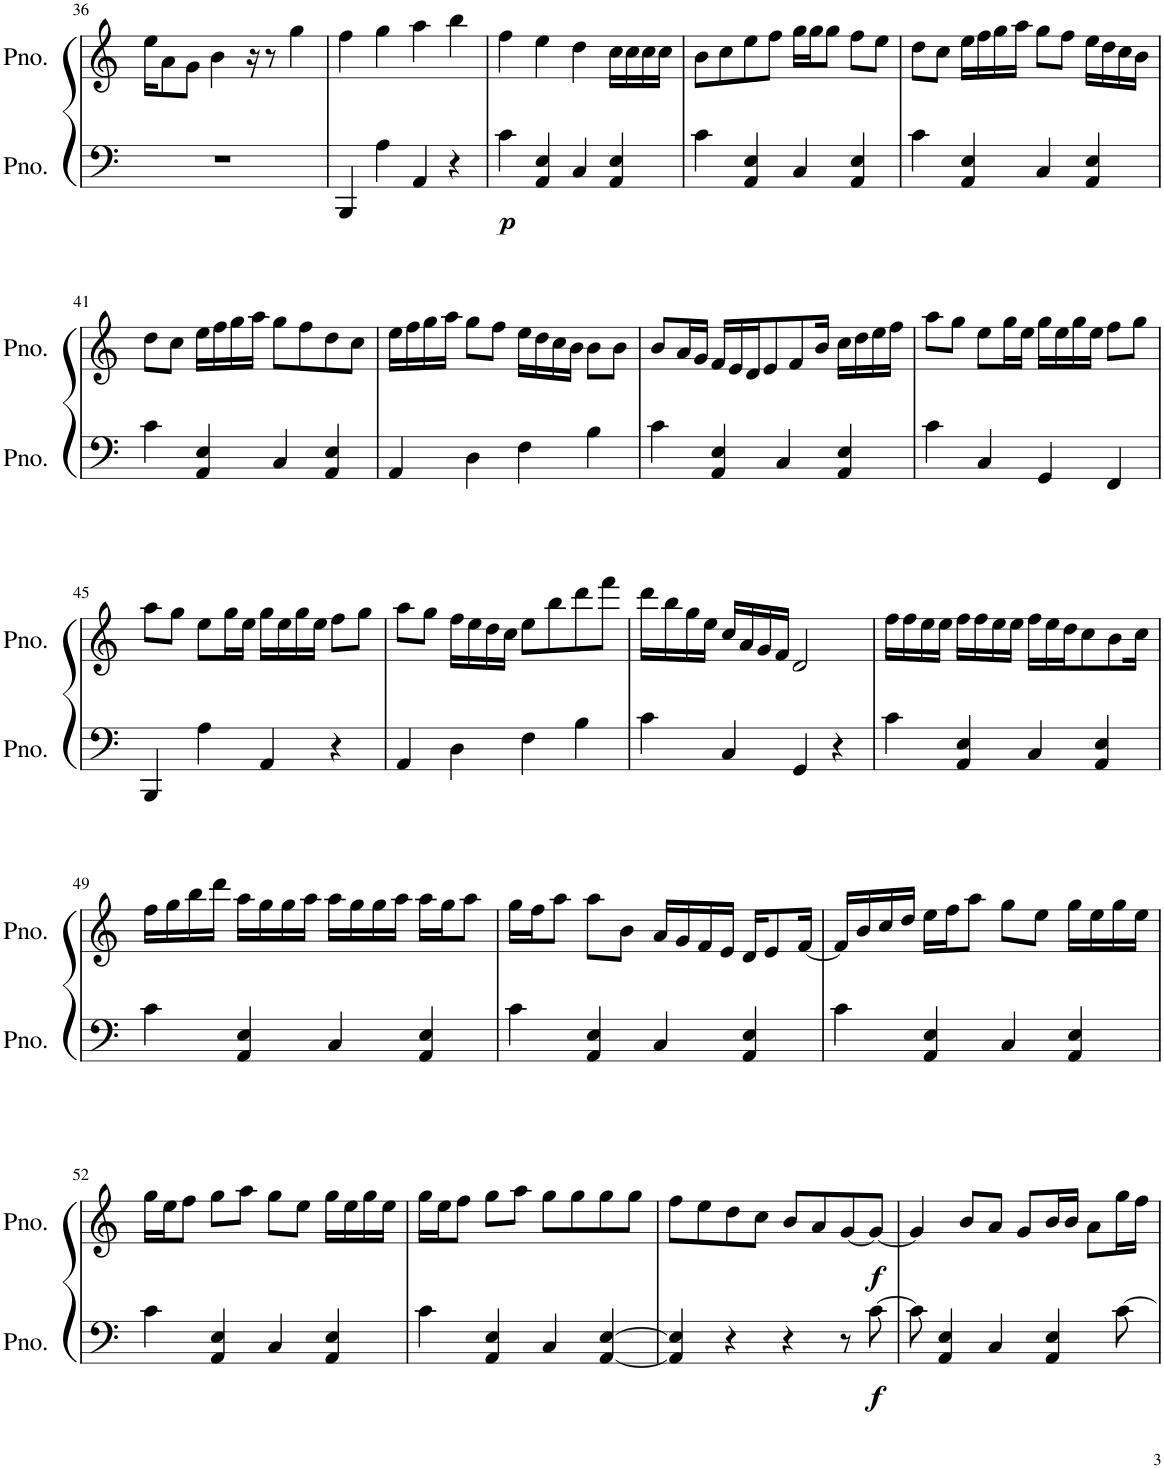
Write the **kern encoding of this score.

**kern	**dynam	**kern	**dynam
*part2	*part2	*part1	*part1
*staff2	*staff2	*staff1	*staff1
*I"Piano	*	*I"Piano	*
*I'Pno.	*	*I'Pno.	*
!!LO:PB:g=z
*clefF4	*	*clefG2	*
*k[]	*	*k[]	*
*M4/4	*	*M4/4	*
=36	=36	=36	=36
1r	.	16ee\KL	.
.	.	8a\	.
.	.	8g\J	.
.	.	4b\	.
.	.	16r	.
.	.	8r	.
.	.	4gg\	.
=37	=37	=37	=37
4BBB/	.	4ff\	.
4A\	.	4gg\	.
4AA/	.	4aa\	.
4r	.	4bb\	.
=38	=38	=38	=38
!	!LO:DY:b	!	!
4c\	p	4ff\	.
4AA/ 4E/	.	4ee\	.
4C/	.	4dd\	.
4AA/ 4E/	.	16cc\LL	.
.	.	16cc\	.
.	.	16cc\	.
.	.	16cc\JJ	.
=39	=39	=39	=39
4c\	.	8b\L	.
.	.	8cc\	.
4AA/ 4E/	.	8ee\	.
.	.	8ff\J	.
4C/	.	16gg\LL	.
.	.	16gg\J	.
.	.	8gg\J	.
4AA/ 4E/	.	8ff\L	.
.	.	8ee\J	.
=40	=40	=40	=40
4c\	.	8dd\L	.
.	.	8cc\J	.
4AA/ 4E/	.	16ee\LL	.
.	.	16ff\	.
.	.	16gg\	.
.	.	16aa\JJ	.
4C/	.	8gg\L	.
.	.	8ff\J	.
4AA/ 4E/	.	16ee\LL	.
.	.	16dd\	.
.	.	16cc\	.
.	.	16b\JJ	.
!!LO:LB:g=z
=41	=41	=41	=41
4c\	.	8dd\L	.
.	.	8cc\J	.
4AA/ 4E/	.	16ee\LL	.
.	.	16ff\	.
.	.	16gg\	.
.	.	16aa\JJ	.
4C/	.	8gg\L	.
.	.	8ff\	.
4AA/ 4E/	.	8dd\	.
.	.	8cc\J	.
=42	=42	=42	=42
4AA/	.	16ee\LL	.
.	.	16ff\	.
.	.	16gg\	.
.	.	16aa\JJ	.
4D\	.	8gg\L	.
.	.	8ff\J	.
4F\	.	16ee\LL	.
.	.	16dd\	.
.	.	16cc\	.
.	.	16b\JJ	.
4B\	.	8b\L	.
.	.	8b\J	.
=43	=43	=43	=43
4c\	.	8b/L	.
.	.	16a/L	.
.	.	16g/JJ	.
4AA/ 4E/	.	16f/LL	.
.	.	16e/	.
.	.	16d/J	.
.	.	8e/	.
4C/	.	.	.
.	.	8f/	.
.	.	16b/Jk	.
4AA/ 4E/	.	16cc\LL	.
.	.	16dd\	.
.	.	16ee\	.
.	.	16ff\JJ	.
=44	=44	=44	=44
4c\	.	8aa\L	.
.	.	8gg\J	.
4C/	.	8ee\L	.
.	.	16gg\L	.
.	.	16ee\JJ	.
4GG/	.	16gg\LL	.
.	.	16ee\	.
.	.	16gg\	.
.	.	16ee\JJ	.
4FF/	.	8ff\L	.
.	.	8gg\J	.
!!LO:LB:g=z
=45	=45	=45	=45
4BBB/	.	8aa\L	.
.	.	8gg\J	.
4A\	.	8ee\L	.
.	.	16gg\L	.
.	.	16ee\JJ	.
4AA/	.	16gg\LL	.
.	.	16ee\	.
.	.	16gg\	.
.	.	16ee\JJ	.
4r	.	8ff\L	.
.	.	8gg\J	.
=46	=46	=46	=46
4AA/	.	8aa\L	.
.	.	8gg\J	.
4D\	.	16ff\LL	.
.	.	16ee\	.
.	.	16dd\	.
.	.	16cc\JJ	.
4F\	.	8ee\L	.
.	.	8bb\	.
4B\	.	8ddd\	.
.	.	8fff\J	.
=47	=47	=47	=47
4c\	.	16ddd\LL	.
.	.	16bb\	.
.	.	16gg\	.
.	.	16ee\JJ	.
4C/	.	16cc/LL	.
.	.	16a/	.
.	.	16g/	.
.	.	16f/JJ	.
4GG/	.	2d/	.
4r	.	.	.
=48	=48	=48	=48
4c\	.	16ff\LL	.
.	.	16ff\	.
.	.	16ee\	.
.	.	16ee\JJ	.
4AA/ 4E/	.	16ff\LL	.
.	.	16ff\	.
.	.	16ee\	.
.	.	16ee\JJ	.
4C/	.	16ff\LL	.
.	.	16ee\	.
.	.	16dd\J	.
.	.	8cc\	.
4AA/ 4E/	.	.	.
.	.	8b\	.
.	.	16cc\Jk	.
!!LO:LB:g=z
=49	=49	=49	=49
4c\	.	16ff\LL	.
.	.	16gg\	.
.	.	16bb\	.
.	.	16ddd\JJ	.
4AA/ 4E/	.	16aa\LL	.
.	.	16gg\	.
.	.	16gg\	.
.	.	16aa\JJ	.
4C/	.	16aa\LL	.
.	.	16gg\	.
.	.	16gg\	.
.	.	16aa\JJ	.
4AA/ 4E/	.	16aa\LL	.
.	.	16gg\J	.
.	.	8aa\J	.
=50	=50	=50	=50
4c\	.	16gg\LL	.
.	.	16ff\J	.
.	.	8aa\J	.
4AA/ 4E/	.	8aa\L	.
.	.	8b\J	.
4C/	.	16a/LL	.
.	.	16g/	.
.	.	16f/	.
.	.	16e/JJ	.
4AA/ 4E/	.	16d/KL	.
.	.	8e/	.
.	.	[16f/Jk	.
=51	=51	=51	=51
4c\	.	16f/LL]	.
.	.	16b/	.
.	.	16cc/	.
.	.	16dd/JJ	.
4AA/ 4E/	.	16ee\LL	.
.	.	16ff\J	.
.	.	8aa\J	.
4C/	.	8gg\L	.
.	.	8ee\J	.
4AA/ 4E/	.	16gg\LL	.
.	.	16ee\	.
.	.	16gg\	.
.	.	16ee\JJ	.
!!LO:LB:g=z
=52	=52	=52	=52
4c\	.	16gg\LL	.
.	.	16ee\J	.
.	.	8ff\J	.
4AA/ 4E/	.	8gg\L	.
.	.	8aa\J	.
4C/	.	8gg\L	.
.	.	8ee\J	.
4AA/ 4E/	.	16gg\LL	.
.	.	16ee\	.
.	.	16gg\	.
.	.	16ee\JJ	.
=53	=53	=53	=53
4c\	.	16gg\LL	.
.	.	16ee\J	.
.	.	8ff\J	.
4AA/ 4E/	.	8gg\L	.
.	.	8aa\J	.
4C/	.	8gg\L	.
.	.	8gg\	.
[4AA/ [4E/	.	8gg\	.
.	.	8gg\J	.
=54	=54	=54	=54
4AA/] 4E/]	.	8ff\L	.
.	.	8ee\	.
4r	.	8dd\	.
.	.	8cc\J	.
4r	.	8b/L	.
.	.	8a/	.
8r	.	[8g/	.
!	!LO:DY:b	!	!LO:DY:b
[8c\	f	8g/J_	f
=55	=55	=55	=55
8c\]	.	4g/]	.
4AA/ 4E/	.	.	.
.	.	8b/L	.
4C/	.	8a/J	.
.	.	8g/L	.
4AA/ 4E/	.	16b/L	.
.	.	16b/JJ	.
.	.	8a\L	.
[8c\	.	16gg\L	.
.	.	16ff\JJ	.
=	=	=	=
*-	*-	*-	*-
